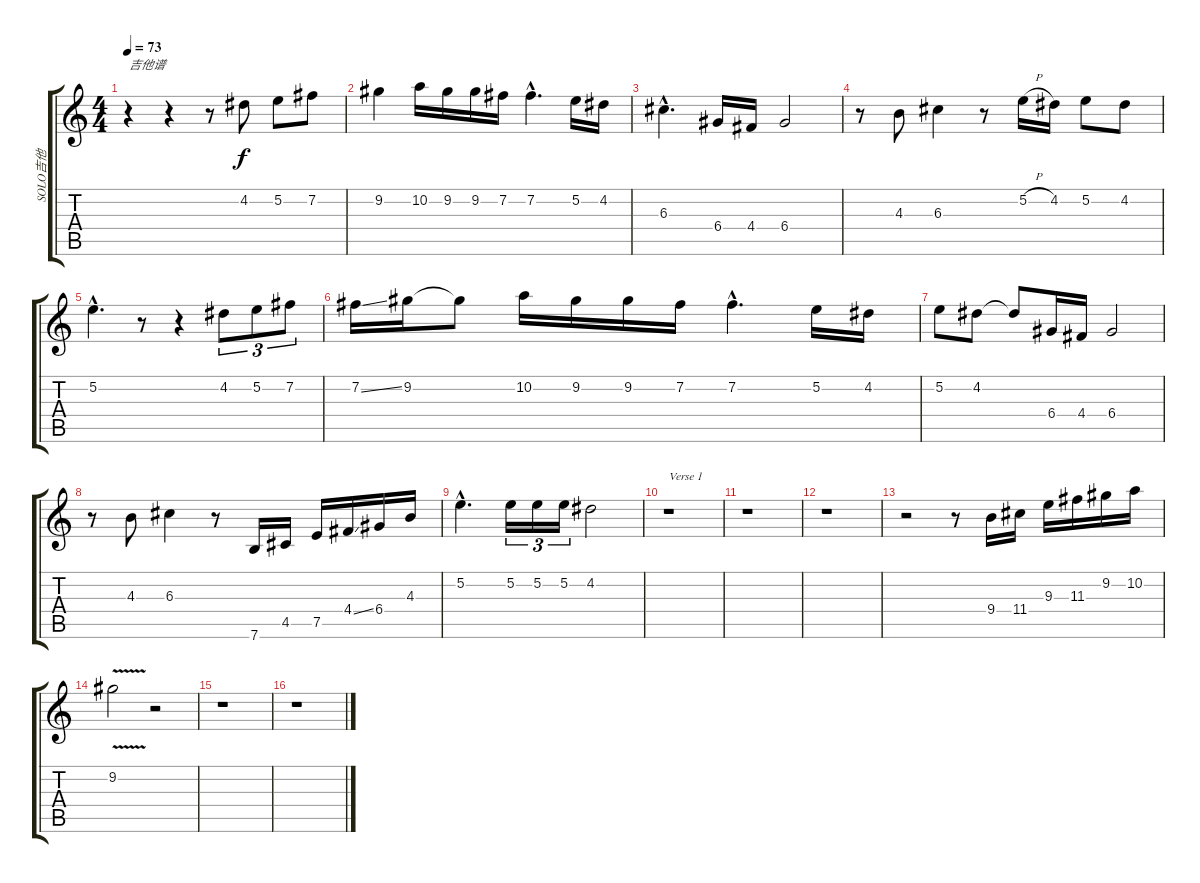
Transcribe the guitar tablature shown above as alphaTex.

\track ("SOLO吉他" "SOLO吉他") {instrument overdrivenguitar}
\staff {score tabs}
\tuning (E4 B3 G3 D3 A2 E2) {hide}
\ts (4 4)
\tempo 73
\clef g2
\ks c
r.4{txt "吉他谱" dy f instrument overdrivenguitar} r.4 r.8 4.2.8 5.2.8 7.2.8 |
9.2.4 10.2.16 9.2.16 9.2.16 7.2.16 7.2{hac}.4{d} 5.2.16 4.2.16 |
6.3{hac}.4{d} 6.4.16 4.4.16 6.4.2 |
r.8 4.3.8 6.3.4 r.8 5.2{h}.16 4.2.16 5.2.8 4.2.8 |
5.2{hac}.4{d} r.8 r.4 4.2.8{tu (3 2)} 5.2.8{tu (3 2)} 7.2.8{tu (3 2)} |
7.2{ss}.16 9.2.16 9.2{t}.8 10.2.16 9.2.16 9.2.16 7.2.16 7.2{hac}.4{d} 5.2.16 4.2.16 |
5.2.8 4.2.8 4.2{t}.8 6.4.16 4.4.16 6.4.2 |
r.8 4.3.8 6.3.4 r.8 7.6.16 4.5.16 7.5.16 4.4{ss}.16 6.4.16 4.3.16 |
5.2{hac}.4{d} 5.2.16{tu (3 2)} 5.2.16{tu (3 2)} 5.2.16{tu (3 2)} 4.2.2 |
r.1{txt "Verse 1"} |
r.1 |
r.1 |
r.2 r.8 9.4.16 11.4.16 9.3.16 11.3.16 9.2.16 10.2.16 |
9.2{v}.2 r.2 |
r.1 |
r.1
